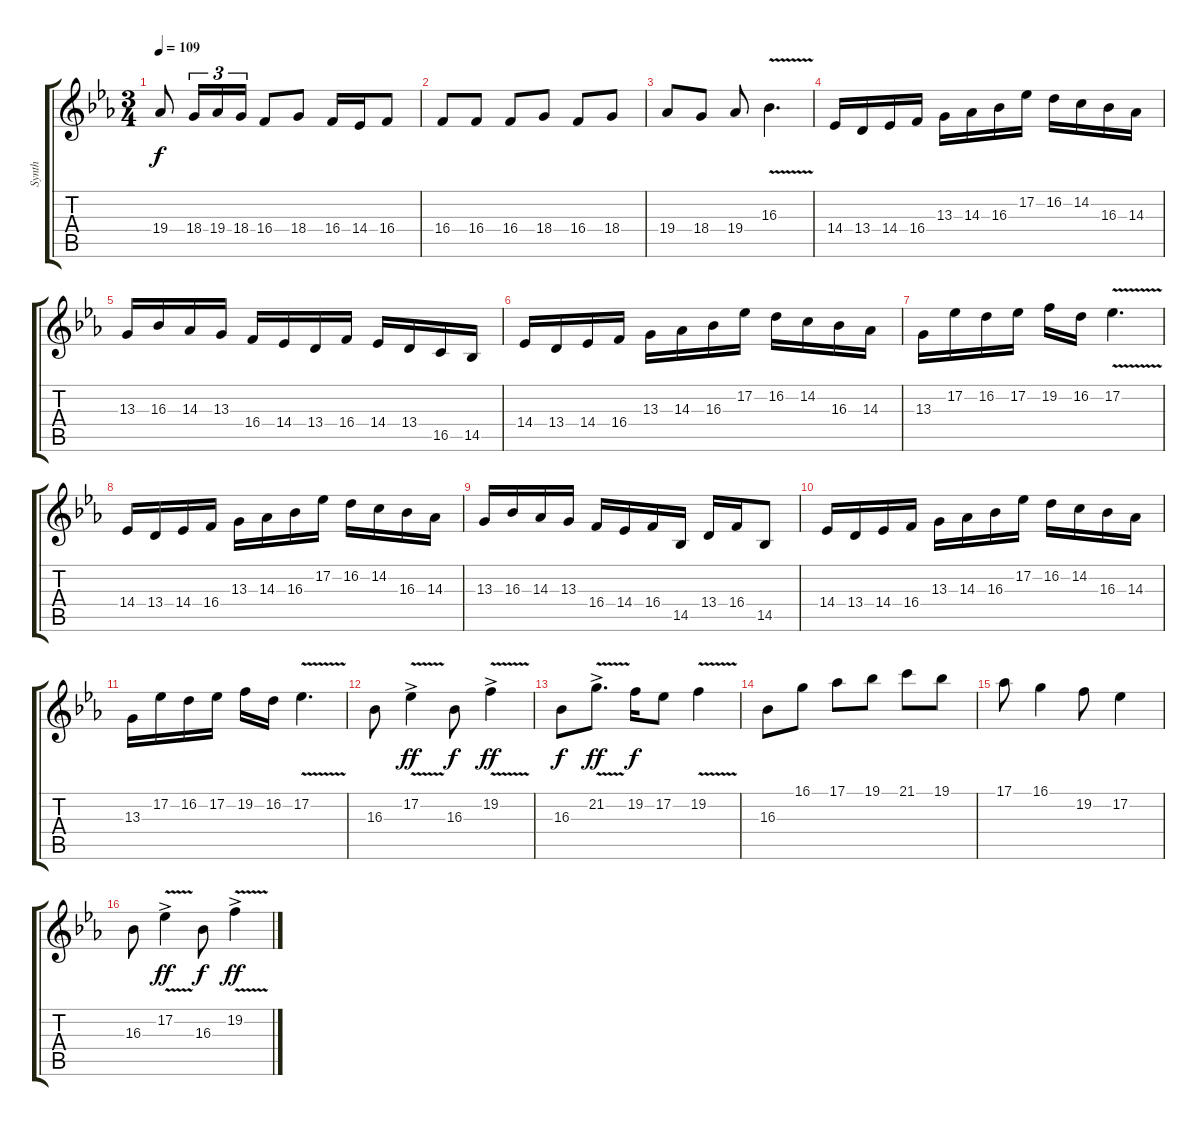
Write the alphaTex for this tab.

\track ("Synth" "Synth") {instrument stringensemble2}
\staff {score tabs}
\tuning (Eb4 Bb3 Gb3 Db3 Ab2 Eb2) {hide}
\ts (3 4)
\tempo 109
\clef g2
\ks eb
19.4.8{dy f} 18.4.16{tu (3 2)} 19.4.16{tu (3 2)} 18.4.16{tu (3 2)} 16.4.8 18.4.8 16.4.16 14.4.16 16.4.8 |
16.4.8 16.4.8 16.4.8 18.4.8 16.4.8 18.4.8 |
19.4.8 18.4.8 19.4.8 16.3{v}.4{d} |
14.4.16 13.4.16 14.4.16 16.4.16 13.3.16 14.3.16 16.3.16 17.2.16 16.2.16 14.2.16 16.3.16 14.3.16 |
13.3.16 16.3.16 14.3.16 13.3.16 16.4.16 14.4.16 13.4.16 16.4.16 14.4.16 13.4.16 16.5.16 14.5.16 |
14.4.16 13.4.16 14.4.16 16.4.16 13.3.16 14.3.16 16.3.16 17.2.16 16.2.16 14.2.16 16.3.16 14.3.16 |
13.3.16 17.2.16 16.2.16 17.2.16 19.2.16 16.2.16 17.2{v}.4{d} |
14.4.16 13.4.16 14.4.16 16.4.16 13.3.16 14.3.16 16.3.16 17.2.16 16.2.16 14.2.16 16.3.16 14.3.16 |
13.3.16 16.3.16 14.3.16 13.3.16 16.4.16 14.4.16 16.4.16 14.5.16 13.4.16 16.4.16 14.5.8 |
14.4.16 13.4.16 14.4.16 16.4.16 13.3.16 14.3.16 16.3.16 17.2.16 16.2.16 14.2.16 16.3.16 14.3.16 |
13.3.16 17.2.16 16.2.16 17.2.16 19.2.16 16.2.16 17.2{v}.4{d} |
16.3.8 17.2{v ac}.4{dy ff} 16.3.8{dy f} 19.2{v ac}.4{dy ff} |
16.3.8{dy f} 21.2{v ac}.8{d dy ff} 19.2.16{dy f} 17.2.8 19.2{v}.4 |
16.3.8 16.1.8 17.1.8 19.1.8 21.1.8 19.1.8 |
17.1.8 16.1.4 19.2.8 17.2.4 |
16.3.8 17.2{v ac}.4{dy ff} 16.3.8{dy f} 19.2{v ac}.4{dy ff}
